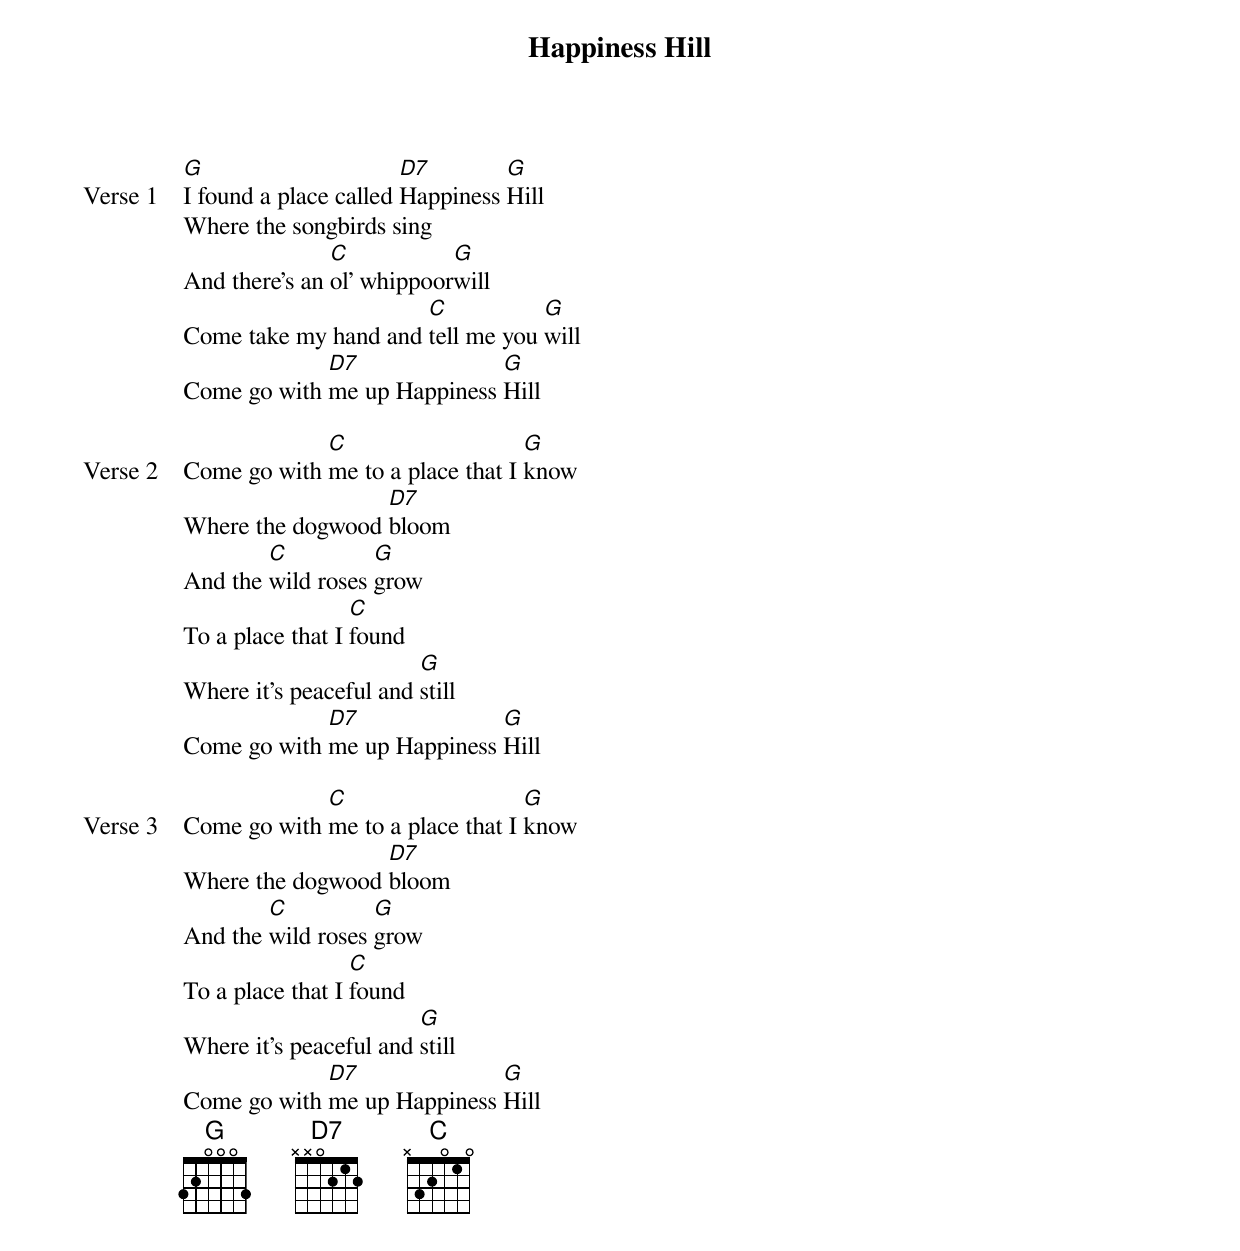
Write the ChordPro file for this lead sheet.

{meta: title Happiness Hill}
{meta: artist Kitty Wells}
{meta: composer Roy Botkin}
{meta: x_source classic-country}
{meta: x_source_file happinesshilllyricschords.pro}
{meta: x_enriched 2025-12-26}

{start_of_verse: Verse 1}
[G]I found a place called [D7]Happiness [G]Hill
Where the songbirds sing
And there's an [C]ol' whippoor[G]will
Come take my hand and [C]tell me you [G]will
Come go with [D7]me up Happiness [G]Hill
{end_of_verse}

{start_of_verse: Verse 2}
Come go with [C]me to a place that I [G]know
Where the dogwood [D7]bloom
And the [C]wild roses [G]grow
To a place that I [C]found
Where it's peaceful and [G]still
Come go with [D7]me up Happiness [G]Hill
{end_of_verse}

{start_of_verse: Verse 3}
Come go with [C]me to a place that I [G]know
Where the dogwood [D7]bloom
And the [C]wild roses [G]grow
To a place that I [C]found
Where it's peaceful and [G]still
Come go with [D7]me up Happiness [G]Hill
{end_of_verse}
